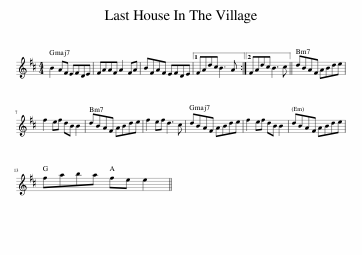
X:1
L:1/8
M:4/4
I:linebreak $
K:D
V:1 treble
V:1
 B2 AF EFDE | FAAF A2 FA | BFAF EFDE |1 FAdc B3 A :|2 FAdc B3 c || %5
 dBAF ABde |$ f2 ef dB B2 | dBAF ABde | f2 ef d3 c | dBAF ABde | %10
 f2 ef dB B2 | dBAF ABde |$ faba fe e2 || %13
